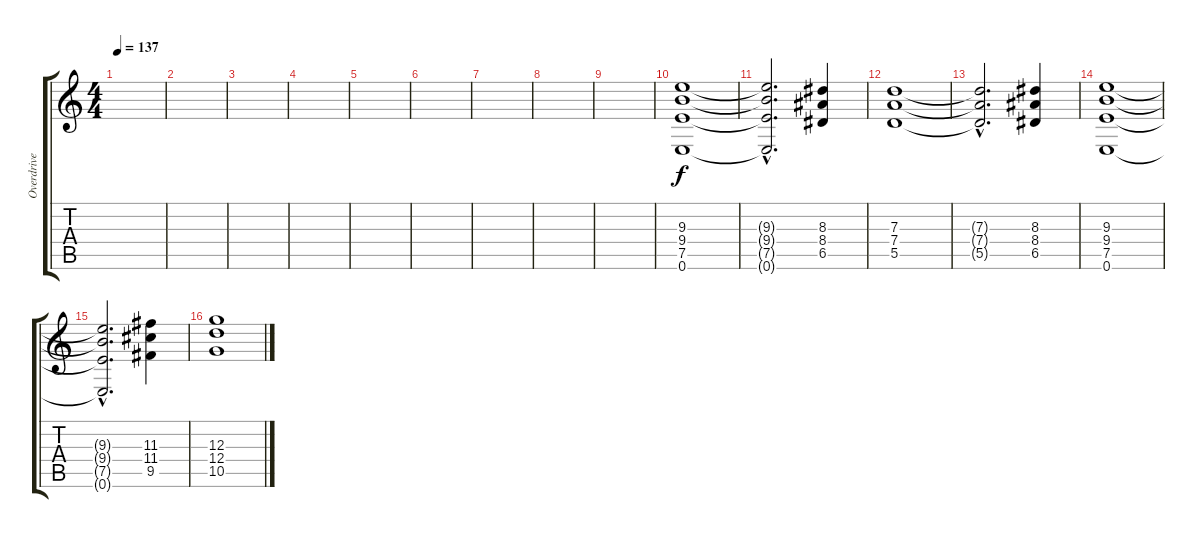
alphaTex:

\track ("Overdrive Guitar" "Overdrive ") {instrument overdrivenguitar}
\staff {score tabs}
\tuning (E4 B3 G3 D3 A2 E2) {hide}
\ts (4 4)
\tempo 137
\clef g2
\ks c
|
|
|
|
|
|
|
|
|
(9.3 9.4 7.5 0.6).1 |
(9.3{hac t} 9.4{hac t} 7.5{hac t} 0.6{hac t}).2{d} (8.3 8.4 6.5).4 |
(7.3 7.4 5.5).1 |
(7.3{hac t} 7.4{hac t} 5.5{hac t}).2{d} (8.3 8.4 6.5).4 |
(9.3 9.4 7.5 0.6).1 |
(9.3{hac t} 9.4{hac t} 7.5{hac t} 0.6{hac t}).2{d} (11.3 11.4 9.5).4 |
(12.3 12.4 10.5).1
